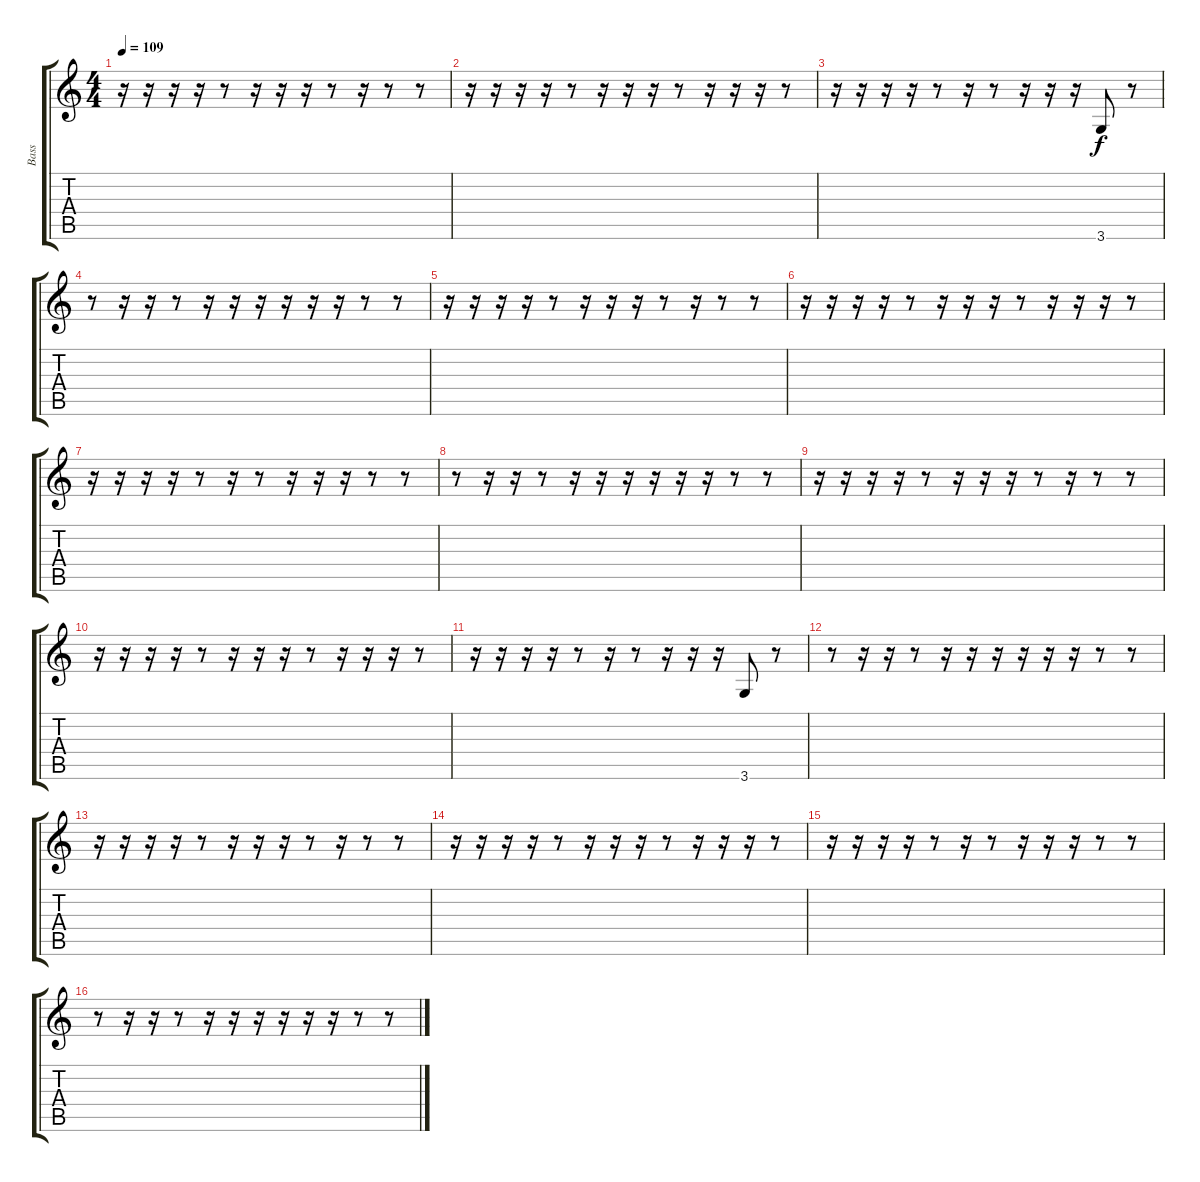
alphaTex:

\track ("Bass" "Bass") {instrument slapbass1}
\staff {score tabs}
\tuning (E4 B3 G3 D3 A2 E2) {hide}
\ts (4 4)
\tempo 109
\clef g2
\ks c
r.16{dy f} r.16 r.16 r.16 r.8 r.16 r.16 r.16 r.8 r.16 r.8 r.8 |
r.16 r.16 r.16 r.16 r.8 r.16 r.16 r.16 r.8 r.16 r.16 r.16 r.8 |
r.16 r.16 r.16 r.16 r.8 r.16 r.8 r.16 r.16 r.16 3.6.8 r.8 |
r.8 r.16 r.16 r.8 r.16 r.16 r.16 r.16 r.16 r.16 r.8 r.8 |
r.16 r.16 r.16 r.16 r.8 r.16 r.16 r.16 r.8 r.16 r.8 r.8 |
r.16 r.16 r.16 r.16 r.8 r.16 r.16 r.16 r.8 r.16 r.16 r.16 r.8 |
r.16 r.16 r.16 r.16 r.8 r.16 r.8 r.16 r.16 r.16 r.8 r.8 |
r.8 r.16 r.16 r.8 r.16 r.16 r.16 r.16 r.16 r.16 r.8 r.8 |
r.16 r.16 r.16 r.16 r.8 r.16 r.16 r.16 r.8 r.16 r.8 r.8 |
r.16 r.16 r.16 r.16 r.8 r.16 r.16 r.16 r.8 r.16 r.16 r.16 r.8 |
r.16 r.16 r.16 r.16 r.8 r.16 r.8 r.16 r.16 r.16 3.6.8 r.8 |
r.8 r.16 r.16 r.8 r.16 r.16 r.16 r.16 r.16 r.16 r.8 r.8 |
r.16 r.16 r.16 r.16 r.8 r.16 r.16 r.16 r.8 r.16 r.8 r.8 |
r.16 r.16 r.16 r.16 r.8 r.16 r.16 r.16 r.8 r.16 r.16 r.16 r.8 |
r.16 r.16 r.16 r.16 r.8 r.16 r.8 r.16 r.16 r.16 r.8 r.8 |
r.8 r.16 r.16 r.8 r.16 r.16 r.16 r.16 r.16 r.16 r.8 r.8
